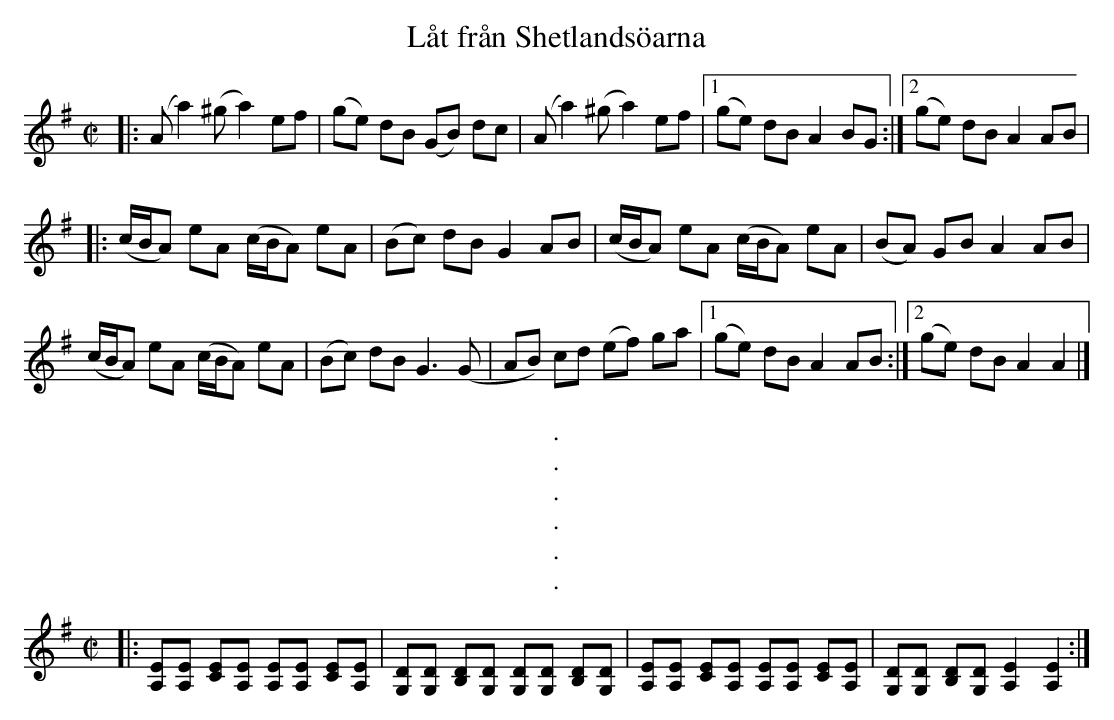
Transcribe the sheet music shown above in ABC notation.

X:1
T: Låt från Shetlandsöarna
M: C|
K: G
|: (Aa2)(^ga2)ef | (ge) dB (GB) dc | (Aa2)(^ga2)ef |1 (ge) dB A2 BG :|2 (ge) dB A2 AB |
|: (c/B/A) eA (c/B/A) eA | (Bc) dB G2 AB | (c/B/A) eA (c/B/A) eA | (BA) GB A2 AB |
(c/B/A) eA (c/B/A) eA | (Bc) dB G3(G | AB) cd (ef) ga |1 (ge) dB A2 AB :|2 (ge) dB A2 A2 |]
T: .
T: .
T: .
T: .
T: .
T: .
|: [A,E][A,E] [CE][A,E] [A,E][A,E] [CE][A,E] | [G,D][G,D] [B,D][G,D] [G,D][G,D] [B,D][G,D] | [A,E][A,E] [CE][A,E] [A,E][A,E] [CE][A,E] | [G,D][G,D] [B,D][G,D] [A,2E2] [A,2E2] :|
